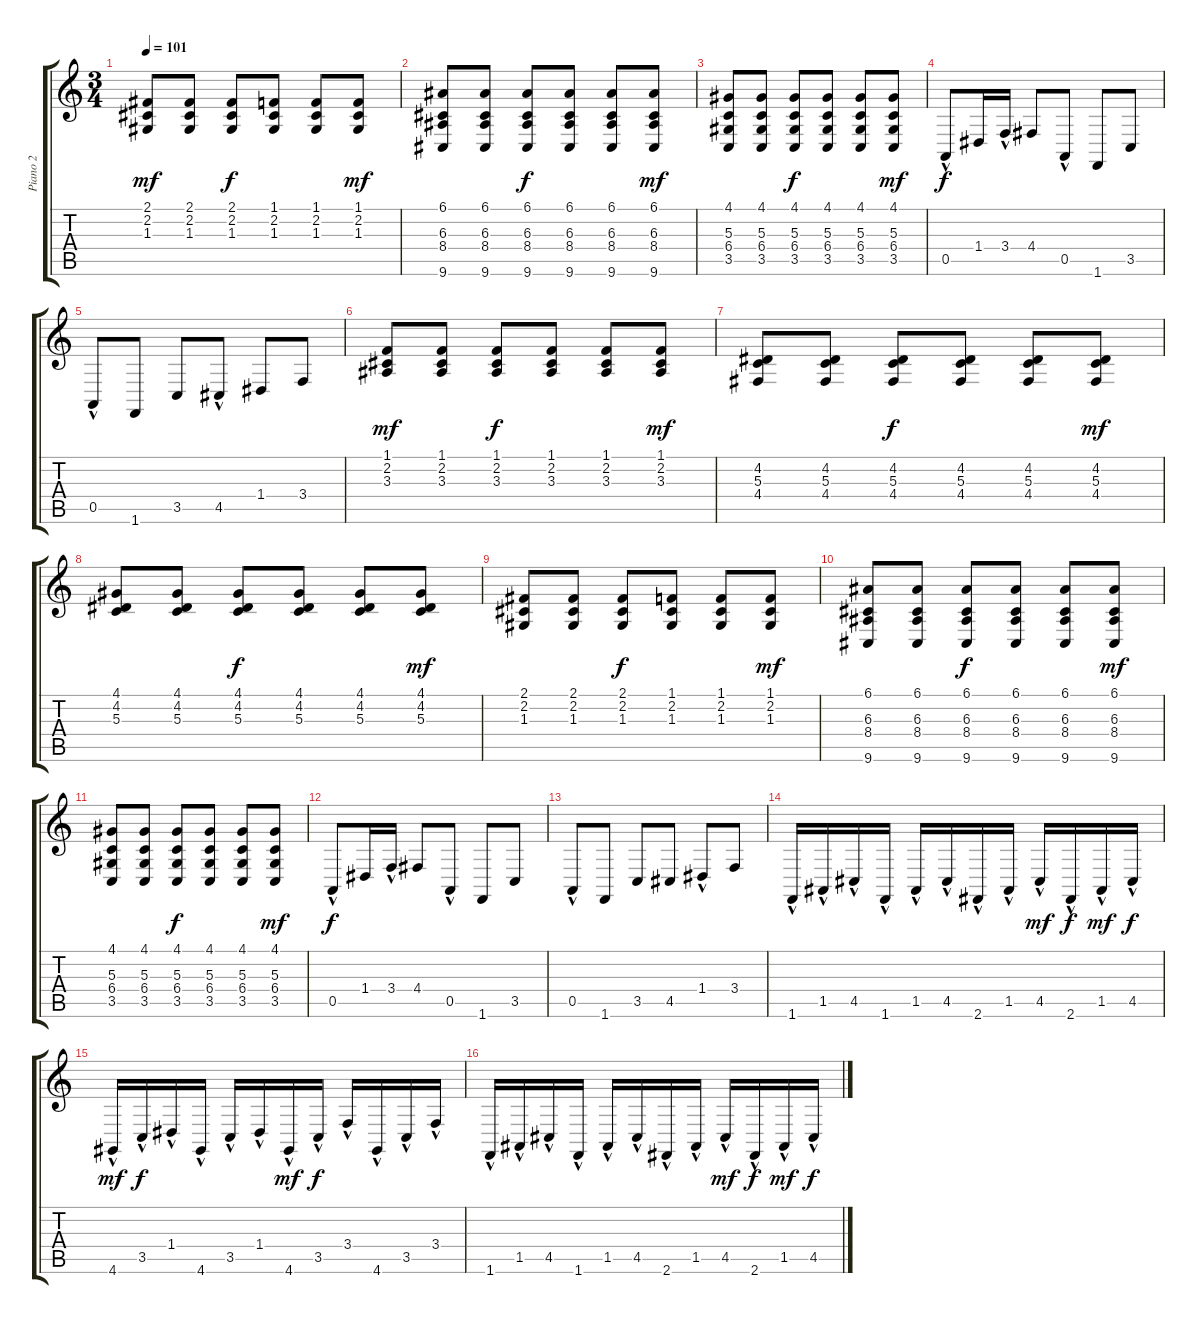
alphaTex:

\track ("Piano 2" "Piano 2") {instrument brightacousticpiano}
\staff {score tabs}
\tuning (E4 B3 G3 D3 A2 E2) {hide}
\ts (3 4)
\tempo 101
\clef g2
\ks c
(2.1 2.2 1.3).8{dy mf} (2.1 2.2 1.3).8 (2.1 2.2 1.3).8{dy f} (1.1 2.2 1.3).8 (1.1 2.2 1.3).8 (1.1 2.2 1.3).8{dy mf} |
(6.1 6.3 8.4 9.6).8 (6.1 6.3 8.4 9.6).8 (6.1 6.3 8.4 9.6).8{dy f} (6.1 6.3 8.4 9.6).8 (6.1 6.3 8.4 9.6).8 (6.1 6.3 8.4 9.6).8{dy mf} |
(4.1 5.3 6.4 3.5).8 (4.1 5.3 6.4 3.5).8 (4.1 5.3 6.4 3.5).8{dy f} (4.1 5.3 6.4 3.5).8 (4.1 5.3 6.4 3.5).8 (4.1 5.3 6.4 3.5).8{dy mf} |
0.5{hac}.8{dy f} 1.4.16 3.4{hac}.16 4.4.8 0.5{hac}.8 1.6.8 3.5.8 |
0.5{hac}.8 1.6.8 3.5.8 4.5{hac}.8 1.4.8 3.4.8 |
(1.1 2.2 3.3).8{dy mf} (1.1 2.2 3.3).8 (1.1 2.2 3.3).8{dy f} (1.1 2.2 3.3).8 (1.1 2.2 3.3).8 (1.1 2.2 3.3).8{dy mf} |
(4.2 5.3 4.4).8 (4.2 5.3 4.4).8 (4.2 5.3 4.4).8{dy f} (4.2 5.3 4.4).8 (4.2 5.3 4.4).8 (4.2 5.3 4.4).8{dy mf} |
(4.1 4.2 5.3).8 (4.1 4.2 5.3).8 (4.1 4.2 5.3).8{dy f} (4.1 4.2 5.3).8 (4.1 4.2 5.3).8 (4.1 4.2 5.3).8{dy mf} |
(2.1 2.2 1.3).8 (2.1 2.2 1.3).8 (2.1 2.2 1.3).8{dy f} (1.1 2.2 1.3).8 (1.1 2.2 1.3).8 (1.1 2.2 1.3).8{dy mf} |
(6.1 6.3 8.4 9.6).8 (6.1 6.3 8.4 9.6).8 (6.1 6.3 8.4 9.6).8{dy f} (6.1 6.3 8.4 9.6).8 (6.1 6.3 8.4 9.6).8 (6.1 6.3 8.4 9.6).8{dy mf} |
(4.1 5.3 6.4 3.5).8 (4.1 5.3 6.4 3.5).8 (4.1 5.3 6.4 3.5).8{dy f} (4.1 5.3 6.4 3.5).8 (4.1 5.3 6.4 3.5).8 (4.1 5.3 6.4 3.5).8{dy mf} |
0.5{hac}.8{dy f} 1.4.16 3.4{hac}.16 4.4.8 0.5{hac}.8 1.6.8 3.5.8 |
0.5{hac}.8 1.6.8 3.5.8 4.5.8 1.4{hac}.8 3.4.8 |
1.6{hac}.16 1.5{hac}.16 4.5{hac}.16 1.6{hac}.16 1.5{hac}.16 4.5{hac}.16 2.6{hac}.16 1.5{hac}.16 4.5{hac}.16{dy mf} 2.6{hac}.16{dy f} 1.5{hac}.16{dy mf} 4.5{hac}.16{dy f} |
4.6{hac}.16{dy mf} 3.5{hac}.16{dy f} 1.4{hac}.16 4.6{hac}.16 3.5{hac}.16 1.4{hac}.16 4.6{hac}.16{dy mf} 3.5{hac}.16{dy f} 3.4{hac}.16 4.6{hac}.16 3.5{hac}.16 3.4{hac}.16 |
1.6{hac}.16 1.5{hac}.16 4.5{hac}.16 1.6{hac}.16 1.5{hac}.16 4.5{hac}.16 2.6{hac}.16 1.5{hac}.16 4.5{hac}.16{dy mf} 2.6{hac}.16{dy f} 1.5{hac}.16{dy mf} 4.5{hac}.16{dy f}
